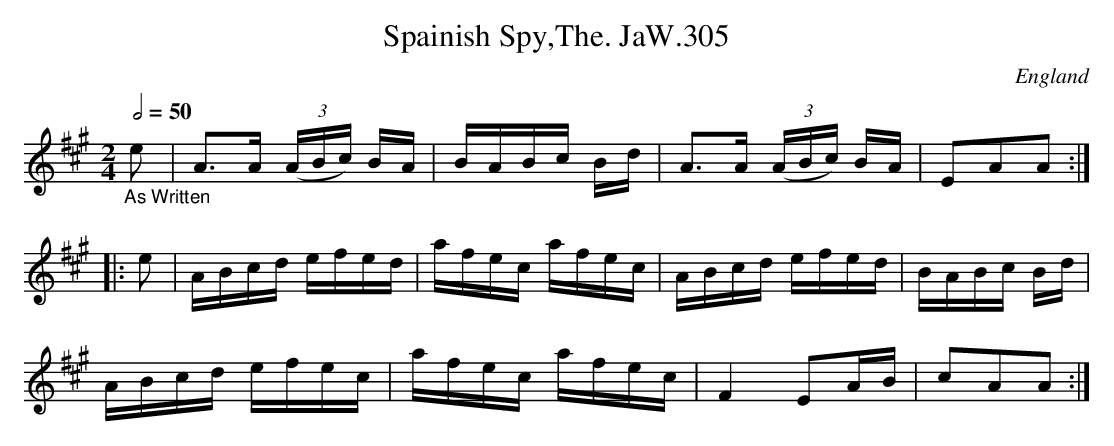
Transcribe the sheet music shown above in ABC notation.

X:1
T:Spainish Spy,The. JaW.305
L:1/8
M:2/4
O:England
Q:1/2=50
K:A
"_As Written"e|A>A ((3A/B/c/) B/A/|B/A/B/c/ B/d/|\
A>A ((3A/B/c/) B/A/|EAA:|!
|:e|A/B/c/d/ e/f/e/d/|a/f/e/c/ a/f/e/c/|\
A/B/c/d/ e/f/e/d/|B/A/B/c/ B/d/|!
A/B/c/d/ e/f/e/c/|a/f/e/c/ a/f/e/c/|F2EA/B/|cAA:|
